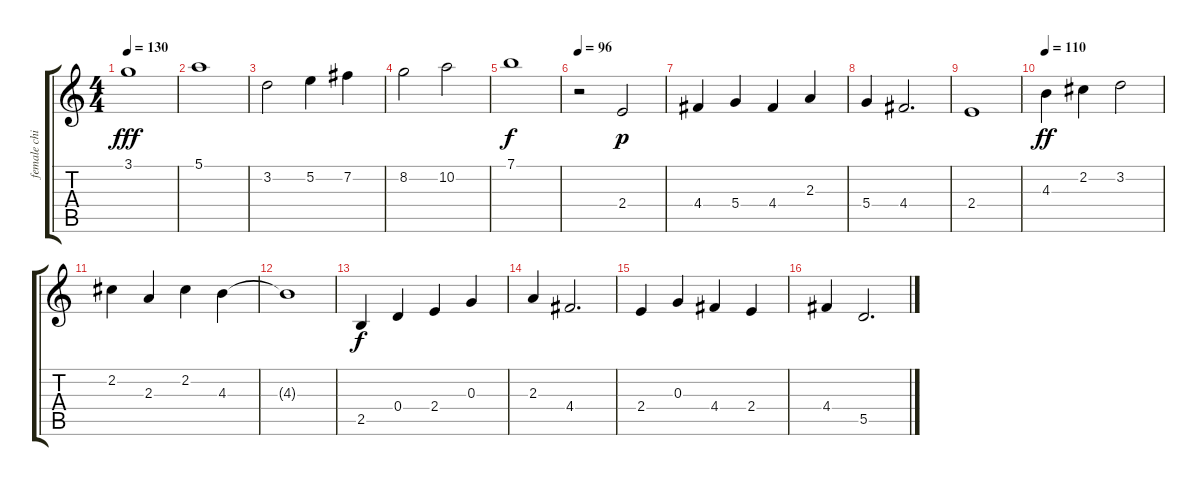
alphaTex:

\track ("female chior" "female chi") {instrument fx7echoes}
\staff {score tabs}
\tuning (E5 B4 G4 D4 A3 E3) {hide}
\ts (4 4)
\tempo 130
\clef g2
\ks c
3.1.1{dy fff} |
5.1.1 |
3.2.2 5.2.4 7.2.4 |
8.2.2 10.2.2 |
7.1.1{dy f} |
\tempo 96
r.2 2.4.2{dy p} |
4.4.4 5.4.4 4.4.4 2.3.4 |
5.4.4 4.4.2{d} |
2.4.1 |
\tempo 110
4.3.4{dy ff} 2.2.4 3.2.2 |
2.2.4 2.3.4 2.2.4 4.3.4 |
4.3{t}.1 |
2.5.4{dy f} 0.4.4 2.4.4 0.3.4 |
2.3.4 4.4.2{d} |
2.4.4 0.3.4 4.4.4 2.4.4 |
4.4.4 5.5.2{d}
